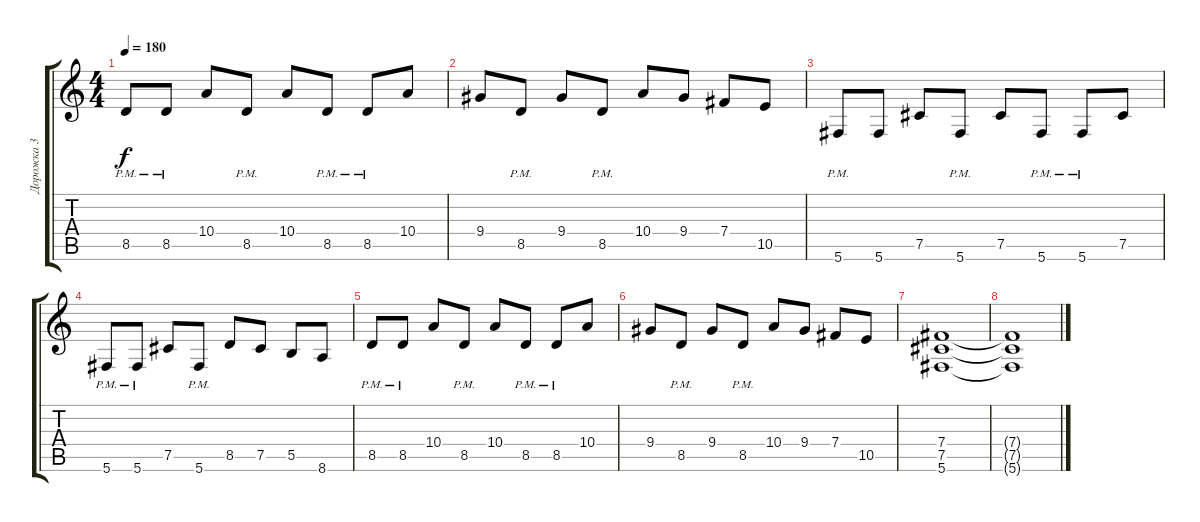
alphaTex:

\track ("Дорожка 3" "Дорожка 3") {instrument overdrivenguitar}
\staff {score tabs}
\tuning (Db4 Ab3 E3 B2 Gb2 Db2) {hide}
\ts (4 4)
\tempo 180
\clef g2
\ks c
8.5{pm}.8{dy f} 8.5{pm}.8 10.4.8 8.5{pm}.8 10.4.8 8.5{pm}.8 8.5{pm}.8 10.4.8 |
9.4.8 8.5{pm}.8 9.4.8 8.5{pm}.8 10.4.8 9.4.8 7.4.8 10.5.8 |
5.6{pm}.8 5.6.8 7.5.8 5.6{pm}.8 7.5.8 5.6{pm}.8 5.6{pm}.8 7.5.8 |
5.6{pm}.8 5.6{pm}.8 7.5.8 5.6{pm}.8 8.5.8 7.5.8 5.5.8 8.6.8 |
8.5{pm}.8 8.5{pm}.8 10.4.8 8.5{pm}.8 10.4.8 8.5{pm}.8 8.5{pm}.8 10.4.8 |
9.4.8 8.5{pm}.8 9.4.8 8.5{pm}.8 10.4.8 9.4.8 7.4.8 10.5.8 |
(7.4 7.5 5.6).1 |
(7.4{t} 7.5{t} 5.6{t}).1
